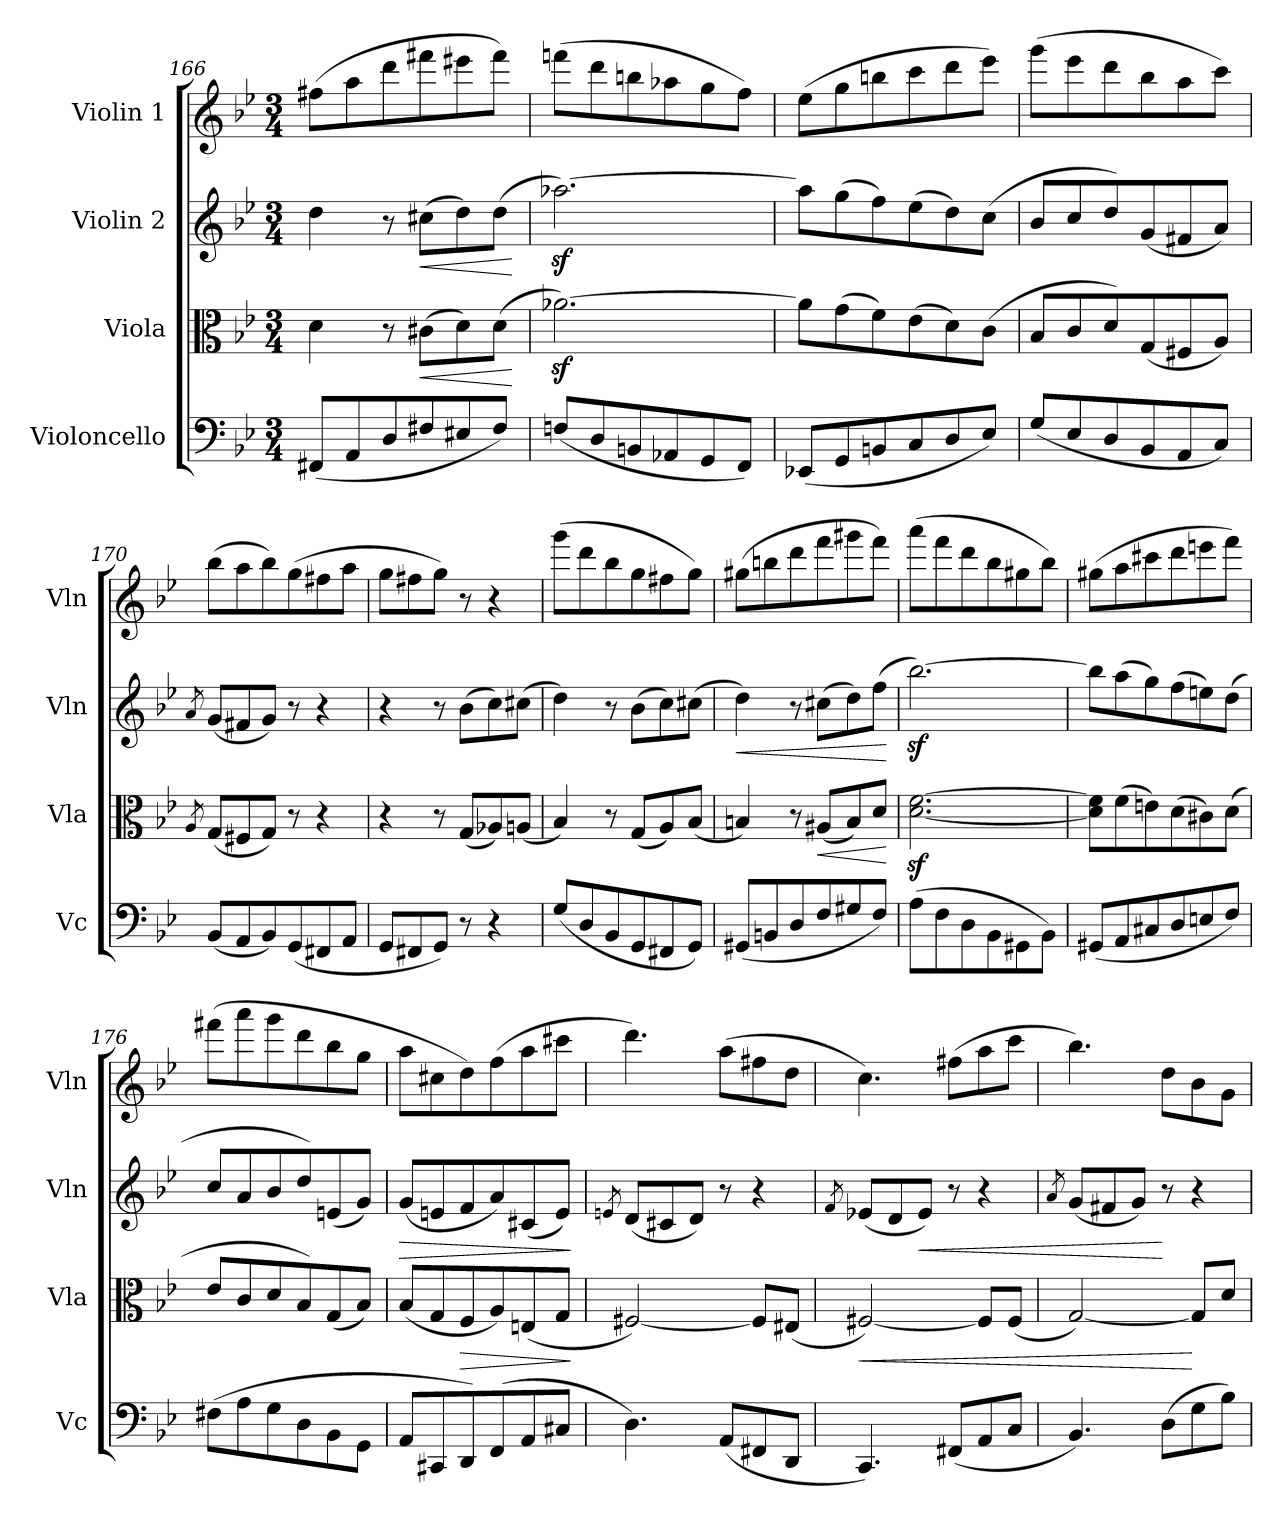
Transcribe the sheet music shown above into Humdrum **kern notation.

**kern	**kern	**dynam	**kern	**dynam	**kern
*part4	*part3	*part3	*part2	*part2	*part1
*staff4	*staff3	*staff3	*staff2	*staff2	*staff1
*I"Violoncello	*I"Viola	*	*I"Violin 2	*	*I"Violin 1
*I'Vc	*I'Vla	*	*I'Vln	*	*I'Vln
*clefF4	*clefC3	*	*clefG2	*	*clefG2
*k[b-e-]	*k[b-e-]	*	*k[b-e-]	*	*k[b-e-]
*M3/4	*M3/4	*	*M3/4	*	*M3/4
=166	=166	=166	=166	=166	=166
(8FF#X/L	4d\	.	4dd\	.	(8ff#X\L
8AA/	.	.	.	.	8aa\
8D/	8r	.	8r	.	8ddd\
!	!	!LO:HP:b	!	!LO:HP:b	!
8F#X/	(8c#X\L	<	(8cc#X\L	<	8fff#X\
8E#X/	8d\)	.	8dd\)	.	8eee#X\
8F#/J)	(8d\J	.	(8dd\J	.	8fff#\J)
.	.	[	.	[	.
=167	=167	=167	=167	=167	=167
(8Fn/L	[>2.a-Xz<\)	.	[>2.aa-Xz<\)	.	(8fffn\L
8D/	.	.	.	.	8ddd\
8BBn/	.	.	.	.	8bbn\
8AA-X/	.	.	.	.	8aa-X\
8GG/	.	.	.	.	8gg\
8FF/J)	.	.	.	.	8ff\J)
=168	=168	=168	=168	=168	=168
(8EE-X/L	8a-\L]	.	8aa-\L]	.	(8ee-\L
8GG/	(8g\	.	(8gg\	.	8gg\
8BBn/	8f\)	.	8ff\)	.	8bbn\
8C/	(8e-\	.	(8ee-\	.	8ccc\
8D/	8d\)	.	8dd\)	.	8ddd\
8E-/J)	(8c\J	.	(8cc\J	.	8eee-\J)
!!LO:LB:g=z
=169	=169	=169	=169	=169	=169
(8G/L	8B-/L	.	8b-/L	.	(8ggg\L
8E-/	8c/	.	8cc/	.	8eee-\
8D/	8d/)	.	8dd/)	.	8ddd\
8BB-/	(8G/	.	(8g/	.	8bb-\
8AA/	8F#X/	.	8f#X/	.	8aa\
8C/J)	8A/J)	.	8a/J)	.	8ccc\J)
!!LO:LB:g=z
=170	=170	=170	=170	=170	=170
.	8qA/	.	8qa/	.	.
(8BB-/L	(8G/L	.	(8g/L	.	(8bb-\L
8AA/	8F#X/	.	8f#X/	.	8aa\
8BB-/)	8G/J)	.	8g/J)	.	8bb-\)
(8GG/	8r	.	8r	.	(8gg\
8FF#X/	4r	.	4r	.	8ff#X\
8AA/J	.	.	.	.	8aa\J
=171	=171	=171	=171	=171	=171
8GG/L	4r	.	4r	.	8gg\L
8FF#X/	.	.	.	.	8ff#X\
8GG/J)	8r	.	8r	.	8gg\J)
8r	(8G/L	.	(8b-\L	.	8r
4r	8A-X/)	.	8cc\)	.	4r
.	(8An/J	.	(8cc#X\J	.	.
=172	=172	=172	=172	=172	=172
(8G/L	4B-/)	.	4dd\)	.	(8ggg\L
8D/	.	.	.	.	8ddd\
8BB-/	8r	.	8r	.	8bb-\
8GG/	(8G/L	.	(8b-\L	.	8gg\
8FF#X/	8A/)	.	8cc\)	.	8ff#X\
8GG/J)	(8B-/J	.	(8cc#X\J	.	8gg\J)
=173	=173	=173	=173	=173	=173
!	!	!	!	!LO:HP:b	!
(8GG#X/L	4Bn/)	.	4dd\)	<	(8gg#X\L
8BBn/	.	.	.	.	8bbn\
8D/	8r	.	8r	.	8ddd\
!	!	!LO:HP:b	!	!	!
8F/	(8A#X/L	<	(8cc#X\L	.	8fff\
8G#X/	8B/)	.	8dd\)	.	8ggg#X\
8F/J)	8d/J	.	(8ff\J	.	8fff\J)
.	.	[	.	[	.
=174	=174	=174	=174	=174	=174
(8A\L	[<2.d\z< [>2.f\z<	.	[2.bb-z<\)	.	(8aaa\L
8F\	.	.	.	.	8fff\
8D\	.	.	.	.	8ddd\
8BB-\	.	.	.	.	8bb-\
8GG#X\	.	.	.	.	8gg#X\
8BB-\J)	.	.	.	.	8bb-\J)
=175	=175	=175	=175	=175	=175
(8GG#X/L	8d\] 8f\]L	.	8bb-\L]	.	(8gg#X\L
8AA/	(8f\	.	(8aa\	.	8aa\
8C#X/	8en\)	.	8gg\)	.	8ccc#X\
8D/	(8d\	.	(8ff\	.	8ddd\
8En/	8c#X\)	.	8een\)	.	8eeen\
8F/J)	(8d\J	.	(8dd\J	.	8fff\J)
!!LO:LB:g=z
=176	=176	=176	=176	=176	=176
(8F#X\L	8e-/L	.	8cc/L	.	(8fff#X\L
8A\	8c/	.	8a/	.	8aaa\
8G\	8d/	.	8b-/	.	8ggg\
8D\	8B-/)	.	8dd/)	.	8ddd\
8BB-\	(8G/	.	(8en/	.	8bb-\
8GG\J	8B-/J)	.	8g/J)	.	8gg\J
!!LO:PB:g=z
=177	=177	=177	=177	=177	=177
!	!	!	!	!LO:HP:b	!
8AA/L	(8B-/L	.	(8g/L	>	8aa\L
8CC#X/	8G/	.	8en/	.	8cc#X\
!	!	!LO:HP:b	!	!	!
8DD/)	8F/	>	8f/	.	8dd\)
(8FF/	8A/)	.	8a/)	.	(8ff\
8AA/	(8En/	.	(8c#X/	.	8aa\
8C#X/J	8G/J	.	8e/J)	.	8ccc#X\J
.	.	]	.	]	.
=178	=178	=178	=178	=178	=178
.	.	.	8qen/	.	.
4.D\)	[<2F#X/)	.	(8d/L	.	4.ddd\)
.	.	.	8c#X/	.	.
.	.	.	8d/J)	.	.
(8AA/L	.	.	8r	.	(8aa\L
8FF#X/	8F#/L]	.	4r	.	8ff#X\
8DD/J	(8E#X/J	.	.	.	8dd\J
=179	=179	=179	=179	=179	=179
.	.	.	8qf/	.	.
!	!	!LO:HP:b	!	!	!
4.CC/)	[2F#X/)	<	(8e-X/L	.	4.cc\)
.	.	.	8d/	.	.
!	!	!	!	!LO:HP:b	!
.	.	.	8e-/J)	<	.
(8FF#X/L	.	.	8r	.	(8ff#X\L
8AA/	8F#/L]	.	4r	.	8aa\
8C/J	(8F#/J	.	.	.	8ccc\J
=180	=180	=180	=180	=180	=180
.	.	.	8qa/	.	.
4.BB-/)	[<2G/)	.	(8g/L	.	4.bb-\)
.	.	.	8f#X/	.	.
.	.	.	8g/J)	.	.
(8D\L	.	.	8r	[	8dd\L
8G\	8G/L]	[	4r	.	8b-\
8B-\J)	8d/J	.	.	.	8g\J
=	=	=	=	=	=
*-	*-	*-	*-	*-	*-
